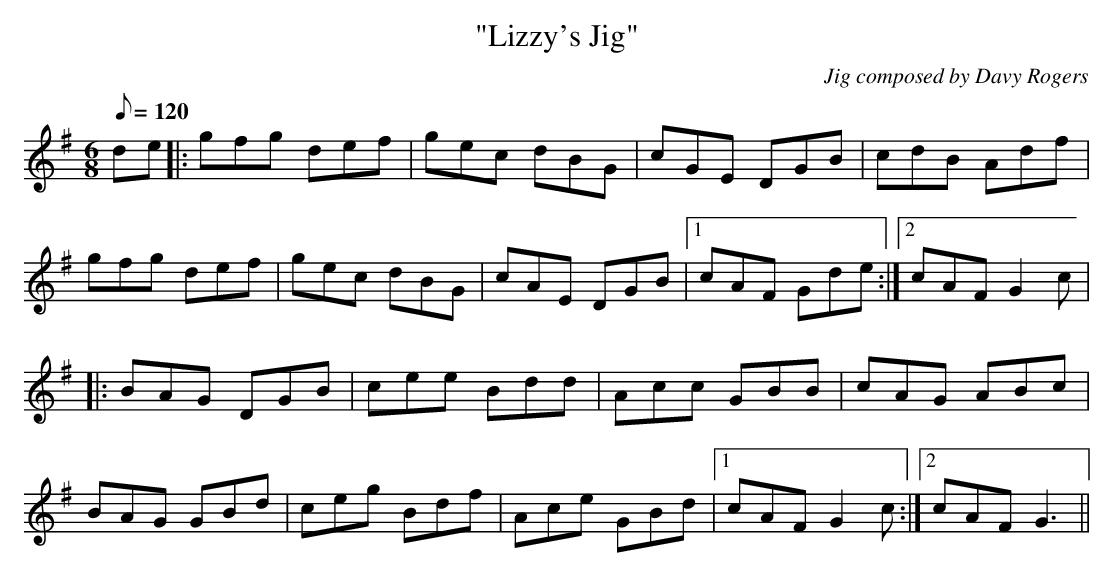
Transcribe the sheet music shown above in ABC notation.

X:1
T:"Lizzy's Jig"
C:Jig composed by Davy Rogers
L:1/8
Q:120
K:G
M:6/8
de |: gfg def | gec dBG | cGE DGB | cdB Adf |
gfg def | gec dBG | cAE DGB |1 cAF Gde :|2 cAF G2c |
|: BAG DGB | cee Bdd | Acc GBB | cAG ABc |
BAG GBd | ceg Bdf | Ace GBd |1 cAF G2c :|2 cAF G3 ||
